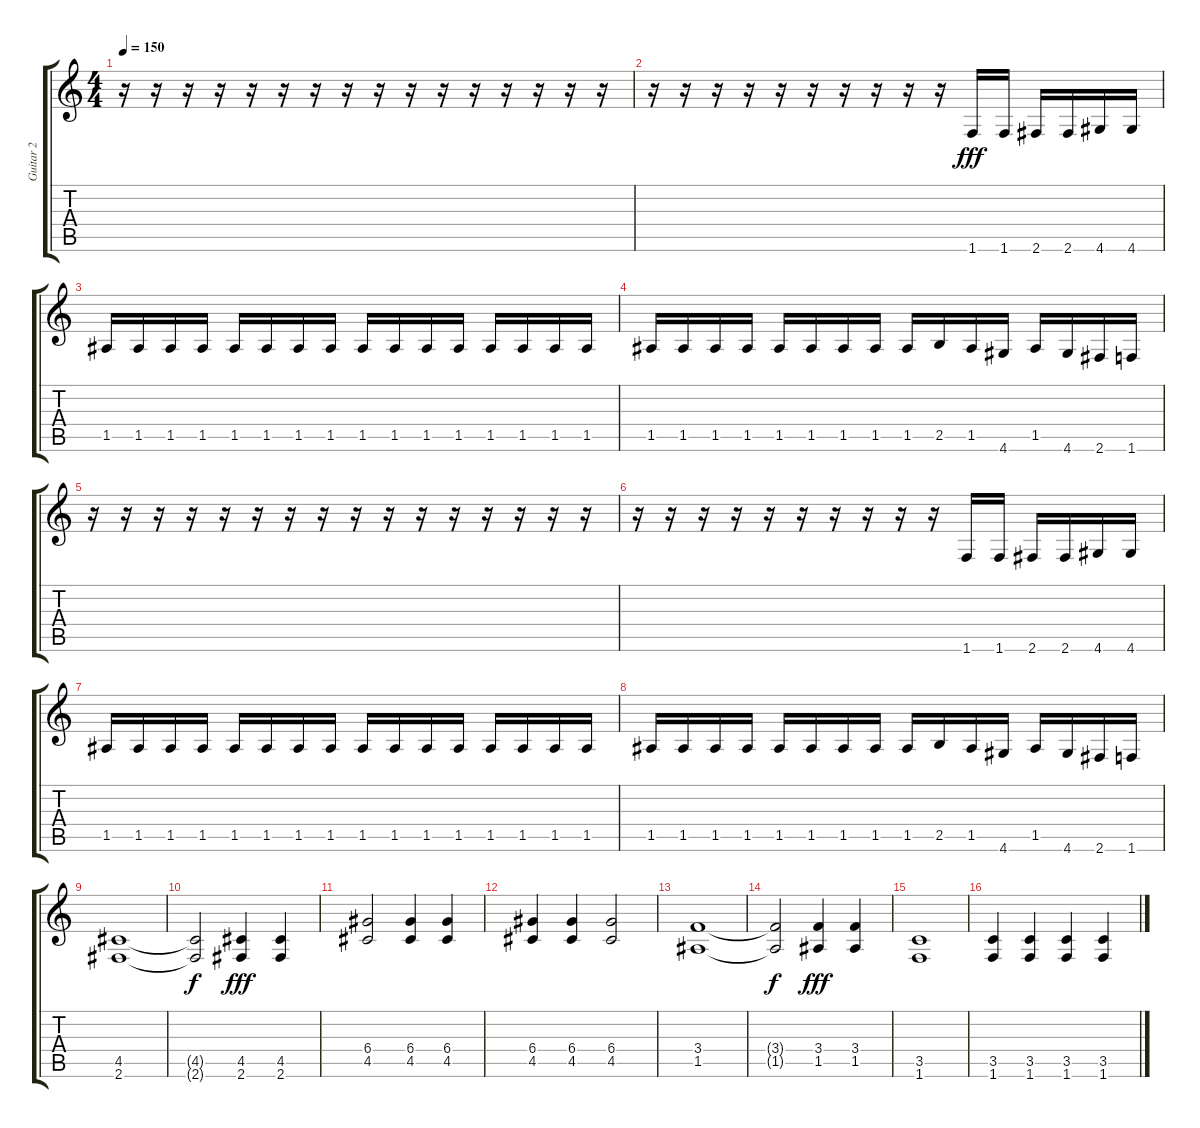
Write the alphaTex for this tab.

\track ("Guitar 2" "Guitar 2") {instrument overdrivenguitar}
\staff {score tabs}
\tuning (E4 B3 G3 D3 A2 E2) {hide}
\ts (4 4)
\tempo 150
\clef g2
\ks c
r.16{dy fff} r.16 r.16 r.16 r.16 r.16 r.16 r.16 r.16 r.16 r.16 r.16 r.16 r.16 r.16 r.16 |
r.16 r.16 r.16 r.16 r.16 r.16 r.16 r.16 r.16 r.16 1.6.16 1.6.16 2.6.16 2.6.16 4.6.16 4.6.16 |
1.5.16 1.5.16 1.5.16 1.5.16 1.5.16 1.5.16 1.5.16 1.5.16 1.5.16 1.5.16 1.5.16 1.5.16 1.5.16 1.5.16 1.5.16 1.5.16 |
1.5.16 1.5.16 1.5.16 1.5.16 1.5.16 1.5.16 1.5.16 1.5.16 1.5.16 2.5.16 1.5.16 4.6.16 1.5.16 4.6.16 2.6.16 1.6.16 |
r.16 r.16 r.16 r.16 r.16 r.16 r.16 r.16 r.16 r.16 r.16 r.16 r.16 r.16 r.16 r.16 |
r.16 r.16 r.16 r.16 r.16 r.16 r.16 r.16 r.16 r.16 1.6.16 1.6.16 2.6.16 2.6.16 4.6.16 4.6.16 |
1.5.16 1.5.16 1.5.16 1.5.16 1.5.16 1.5.16 1.5.16 1.5.16 1.5.16 1.5.16 1.5.16 1.5.16 1.5.16 1.5.16 1.5.16 1.5.16 |
1.5.16 1.5.16 1.5.16 1.5.16 1.5.16 1.5.16 1.5.16 1.5.16 1.5.16 2.5.16 1.5.16 4.6.16 1.5.16 4.6.16 2.6.16 1.6.16 |
(4.5 2.6).1 |
(4.5{t} 2.6{t}).2{dy f} (4.5 2.6).4{dy fff} (4.5 2.6).4 |
(6.4 4.5).2 (6.4 4.5).4 (6.4 4.5).4 |
(6.4 4.5).4 (6.4 4.5).4 (6.4 4.5).2 |
(3.4 1.5).1 |
(3.4{t} 1.5{t}).2{dy f} (3.4 1.5).4{dy fff} (3.4 1.5).4 |
(3.5 1.6).1 |
(3.5 1.6).4 (3.5 1.6).4 (3.5 1.6).4 (3.5 1.6).4
